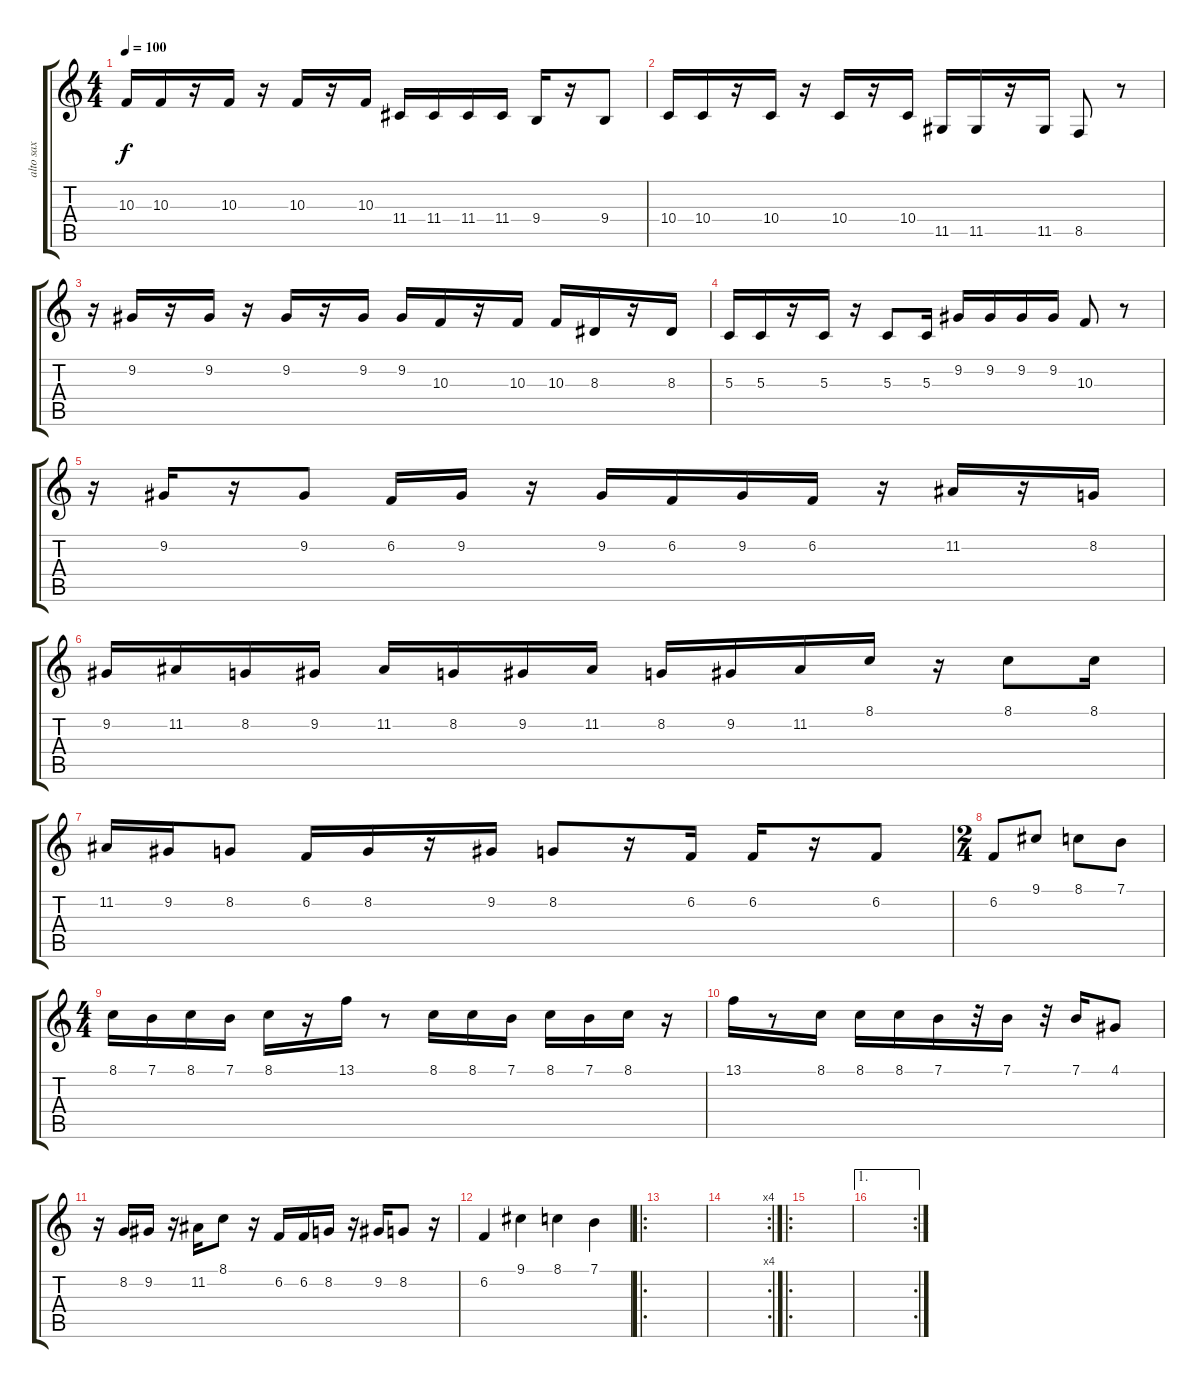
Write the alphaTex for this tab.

\track ("alto sax" "alto sax") {instrument altosax}
\staff {score tabs}
\tuning (E4 B3 G3 D3 A2 E2) {hide}
\ts (4 4)
\tempo 100
\clef g2
\ks c
10.3.16{dy f instrument altosax} 10.3.16 r.16 10.3.16 r.16 10.3.16 r.16 10.3.16 11.4.16 11.4.16 11.4.16 11.4.16 9.4.16 r.16 9.4.8 |
10.4.16 10.4.16 r.16 10.4.16 r.16 10.4.16 r.16 10.4.16 11.5.16 11.5.16 r.16 11.5.16 8.5.8 r.8 |
r.16 9.2.16 r.16 9.2.16 r.16 9.2.16 r.16 9.2.16 9.2.16 10.3.16 r.16 10.3.16 10.3.16 8.3.16 r.16 8.3.16 |
5.3.16 5.3.16 r.16 5.3.16 r.16 5.3.8 5.3.16 9.2.16 9.2.16 9.2.16 9.2.16 10.3.8 r.8 |
r.16 9.2.16 r.16 9.2.8 6.2.16 9.2.16 r.16 9.2.16 6.2.16 9.2.16 6.2.16 r.16 11.2.16 r.16 8.2.16 |
9.2.16 11.2.16 8.2.16 9.2.16 11.2.16 8.2.16 9.2.16 11.2.16 8.2.16 9.2.16 11.2.16 8.1.16 r.16 8.1.8 8.1.16 |
11.2.16 9.2.16 8.2.8 6.2.16 8.2.16 r.16 9.2.16 8.2.8 r.16 6.2.16 6.2.16 r.16 6.2.8 |
\ts (2 4)
6.2.8 9.1.8 8.1.8 7.1.8 |
\ts (4 4)
8.1.16 7.1.16 8.1.16 7.1.16 8.1.16 r.16 13.1.16 r.8 8.1.16 8.1.16 7.1.16 8.1.16 7.1.16 8.1.16 r.16 |
13.1.16 r.8 8.1.16 8.1.16 8.1.16 7.1.16 r.32 7.1.16 r.32 7.1.16 4.1.8 |
r.16 8.2.16 9.2.16 r.16 11.2.16 8.1.8 r.16 6.2.16 6.2.16 8.2.16 r.16 9.2.16 8.2.8 r.16 |
6.2.4 9.1.4 8.1.4 7.1.4 |
\ro
|
\rc 4
|
\ro
|
\ae 1
\rc 2
